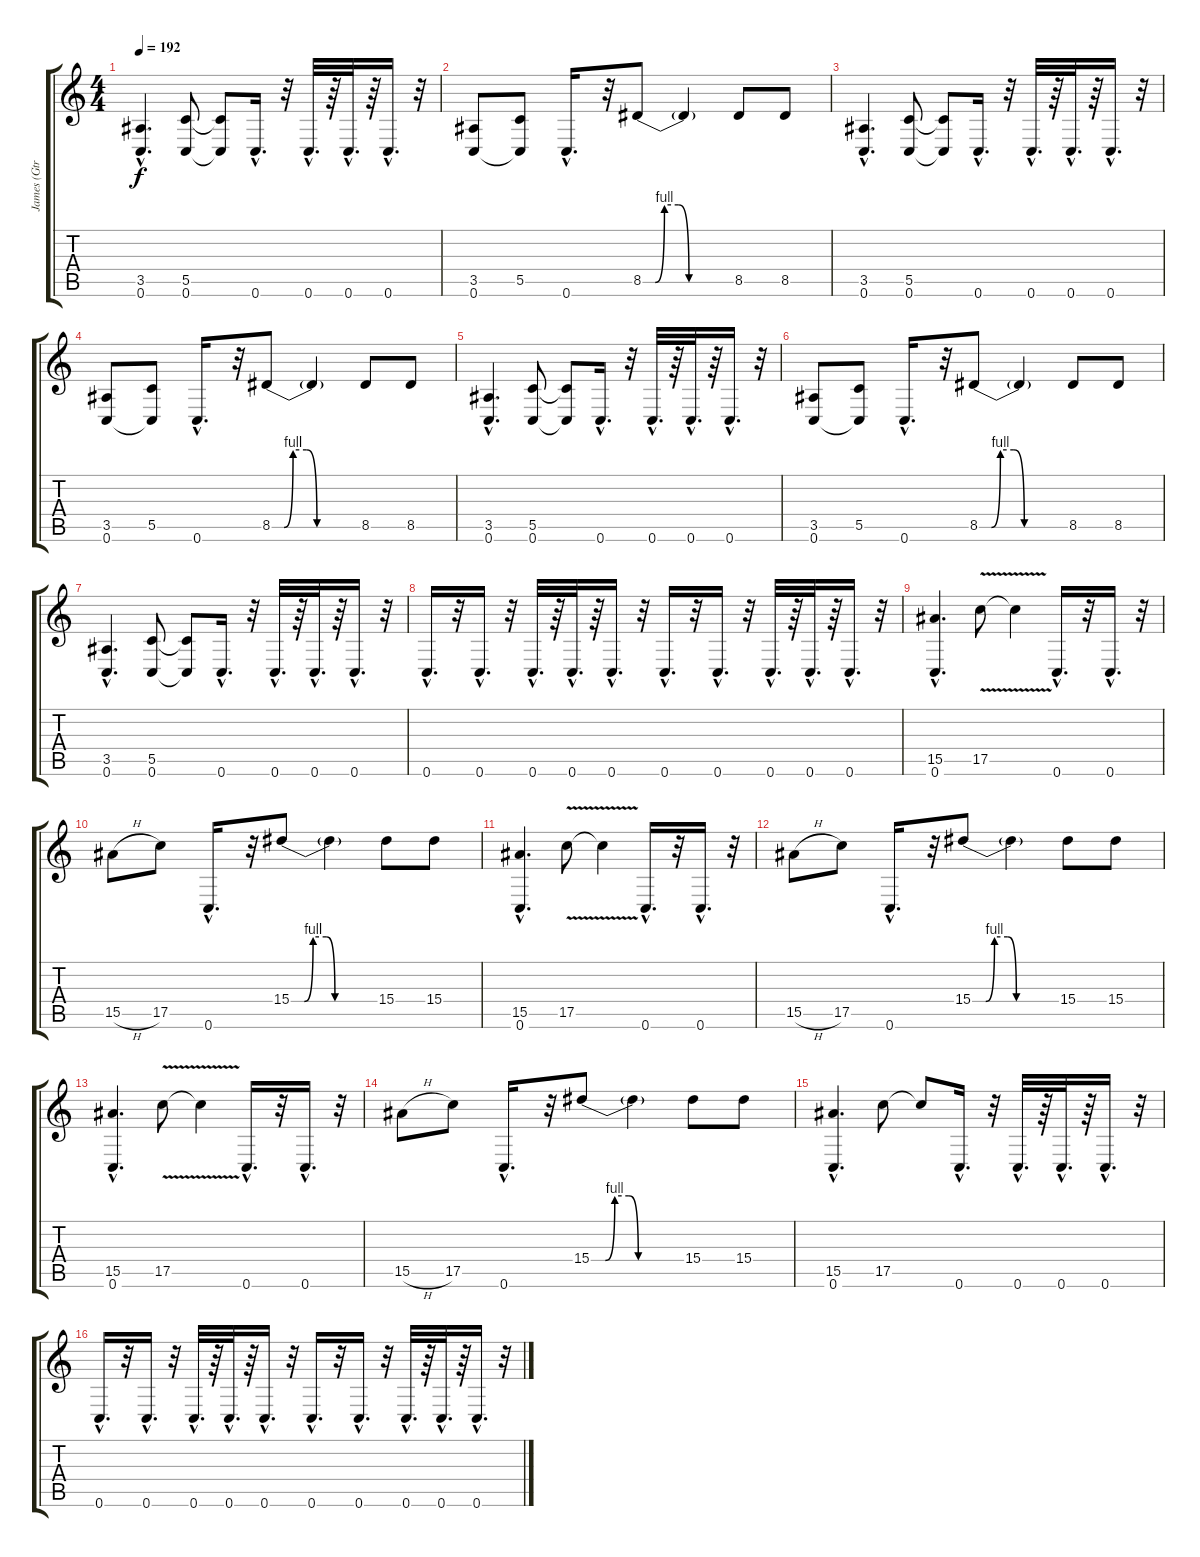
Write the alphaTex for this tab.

\track ("James (Gtr. 1)" "James (Gtr") {instrument distortionguitar}
\staff {score tabs}
\tuning (D4 A3 F3 C3 G2 C2) {hide}
\ts (4 4)
\tempo 192
\clef g2
\ks c
(3.5{hac} 0.6{hac}).4{d dy f} (5.5 0.6).8 (5.5{t} 0.6{t}).8 0.6{hac}.16{d} r.32 0.6{hac}.32{d} r.64 0.6{hac}.32{d} r.64 0.6{hac}.16{d} r.32 |
(3.5 0.6).8 (5.5 0.6{t}).8 0.6{hac}.16{d} r.32 8.5{be (custom 0 0 8 0 14 4 23 4 30 0 60 0)}.8 8.5{t}.4 8.5.8 8.5.8 |
(3.5{hac} 0.6{hac}).4{d} (5.5 0.6).8 (5.5{t} 0.6{t}).8 0.6{hac}.16{d} r.32 0.6{hac}.32{d} r.64 0.6{hac}.32{d} r.64 0.6{hac}.16{d} r.32 |
(3.5 0.6).8 (5.5 0.6{t}).8 0.6{hac}.16{d} r.32 8.5{be (custom 0 0 8 0 14 4 23 4 30 0 60 0)}.8 8.5{t}.4 8.5.8 8.5.8 |
(3.5{hac} 0.6{hac}).4{d} (5.5 0.6).8 (5.5{t} 0.6{t}).8 0.6{hac}.16{d} r.32 0.6{hac}.32{d} r.64 0.6{hac}.32{d} r.64 0.6{hac}.16{d} r.32 |
(3.5 0.6).8 (5.5 0.6{t}).8 0.6{hac}.16{d} r.32 8.5{be (custom 0 0 8 0 14 4 23 4 30 0 60 0)}.8 8.5{t}.4 8.5.8 8.5.8 |
(3.5{hac} 0.6{hac}).4{d} (5.5 0.6).8 (5.5{t} 0.6{t}).8 0.6{hac}.16{d} r.32 0.6{hac}.32{d} r.64 0.6{hac}.32{d} r.64 0.6{hac}.16{d} r.32 |
0.6{hac}.16{d} r.32 0.6{hac}.16{d} r.32 0.6{hac}.32{d} r.64 0.6{hac}.32{d} r.64 0.6{hac}.16{d} r.32 0.6{hac}.16{d} r.32 0.6{hac}.16{d} r.32 0.6{hac}.32{d} r.64 0.6{hac}.32{d} r.64 0.6{hac}.16{d} r.32 |
(15.5{hac} 0.6{hac}).4{d} 17.5{v}.8 17.5{t}.4 0.6{hac}.16{d} r.32 0.6{hac}.16{d} r.32 |
15.5{h}.8 17.5.8 0.6{hac}.16{d} r.32 15.4{be (custom 0 0 9 0 15 4 24 4 30 0 45 0 60 0)}.8 15.4{t}.4 15.4.8 15.4.8 |
(15.5{hac} 0.6{hac}).4{d} 17.5{v}.8 17.5{t}.4 0.6{hac}.16{d} r.32 0.6{hac}.16{d} r.32 |
15.5{h}.8 17.5.8 0.6{hac}.16{d} r.32 15.4{be (custom 0 0 9 0 15 4 24 4 30 0 45 0 60 0)}.8 15.4{t}.4 15.4.8 15.4.8 |
(15.5{hac} 0.6{hac}).4{d} 17.5{v}.8 17.5{t}.4 0.6{hac}.16{d} r.32 0.6{hac}.16{d} r.32 |
15.5{h}.8 17.5.8 0.6{hac}.16{d} r.32 15.4{be (custom 0 0 9 0 15 4 24 4 30 0 45 0 60 0)}.8 15.4{t}.4 15.4.8 15.4.8 |
(15.5{hac} 0.6{hac}).4{d} 17.5.8 17.5{t}.8 0.6{hac}.16{d} r.32 0.6{hac}.32{d} r.64 0.6{hac}.32{d} r.64 0.6{hac}.16{d} r.32 |
0.6{hac}.16{d} r.32 0.6{hac}.16{d} r.32 0.6{hac}.32{d} r.64 0.6{hac}.32{d} r.64 0.6{hac}.16{d} r.32 0.6{hac}.16{d} r.32 0.6{hac}.16{d} r.32 0.6{hac}.32{d} r.64 0.6{hac}.32{d} r.64 0.6{hac}.16{d} r.32
